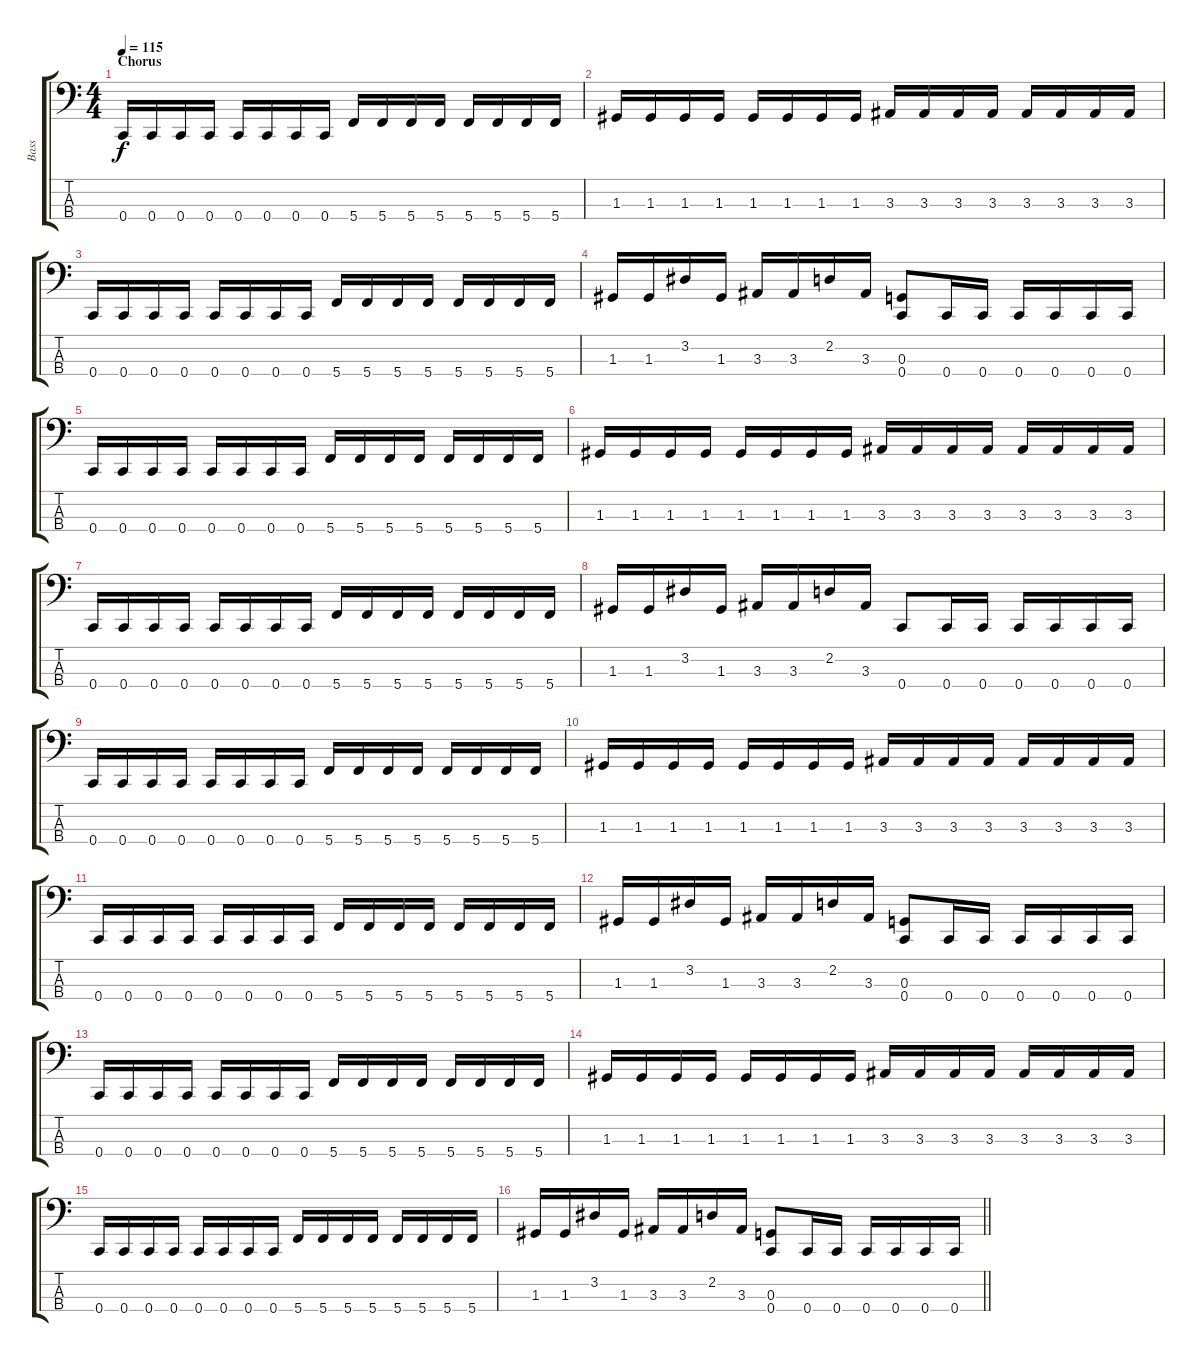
\track ("Bass" "Bass") {instrument electricbasspick}
\staff {score tabs}
\tuning (F2 C2 G1 C1) {hide}
\ts (4 4)
\section ("" "Chorus")
\tempo 115
\clef f4
\ks c
0.4.16{dy f} 0.4.16 0.4.16 0.4.16 0.4.16 0.4.16 0.4.16 0.4.16 5.4.16 5.4.16 5.4.16 5.4.16 5.4.16 5.4.16 5.4.16 5.4.16 |
1.3.16 1.3.16 1.3.16 1.3.16 1.3.16 1.3.16 1.3.16 1.3.16 3.3.16 3.3.16 3.3.16 3.3.16 3.3.16 3.3.16 3.3.16 3.3.16 |
0.4.16 0.4.16 0.4.16 0.4.16 0.4.16 0.4.16 0.4.16 0.4.16 5.4.16 5.4.16 5.4.16 5.4.16 5.4.16 5.4.16 5.4.16 5.4.16 |
1.3.16 1.3.16 3.2.16 1.3.16 3.3.16 3.3.16 2.2.16 3.3.16 (0.3 0.4).8 0.4.16 0.4.16 0.4.16 0.4.16 0.4.16 0.4.16 |
0.4.16 0.4.16 0.4.16 0.4.16 0.4.16 0.4.16 0.4.16 0.4.16 5.4.16 5.4.16 5.4.16 5.4.16 5.4.16 5.4.16 5.4.16 5.4.16 |
1.3.16 1.3.16 1.3.16 1.3.16 1.3.16 1.3.16 1.3.16 1.3.16 3.3.16 3.3.16 3.3.16 3.3.16 3.3.16 3.3.16 3.3.16 3.3.16 |
0.4.16 0.4.16 0.4.16 0.4.16 0.4.16 0.4.16 0.4.16 0.4.16 5.4.16 5.4.16 5.4.16 5.4.16 5.4.16 5.4.16 5.4.16 5.4.16 |
1.3.16 1.3.16 3.2.16 1.3.16 3.3.16 3.3.16 2.2.16 3.3.16 0.4.8 0.4.16 0.4.16 0.4.16 0.4.16 0.4.16 0.4.16 |
0.4.16 0.4.16 0.4.16 0.4.16 0.4.16 0.4.16 0.4.16 0.4.16 5.4.16 5.4.16 5.4.16 5.4.16 5.4.16 5.4.16 5.4.16 5.4.16 |
1.3.16 1.3.16 1.3.16 1.3.16 1.3.16 1.3.16 1.3.16 1.3.16 3.3.16 3.3.16 3.3.16 3.3.16 3.3.16 3.3.16 3.3.16 3.3.16 |
0.4.16 0.4.16 0.4.16 0.4.16 0.4.16 0.4.16 0.4.16 0.4.16 5.4.16 5.4.16 5.4.16 5.4.16 5.4.16 5.4.16 5.4.16 5.4.16 |
1.3.16 1.3.16 3.2.16 1.3.16 3.3.16 3.3.16 2.2.16 3.3.16 (0.3 0.4).8 0.4.16 0.4.16 0.4.16 0.4.16 0.4.16 0.4.16 |
0.4.16 0.4.16 0.4.16 0.4.16 0.4.16 0.4.16 0.4.16 0.4.16 5.4.16 5.4.16 5.4.16 5.4.16 5.4.16 5.4.16 5.4.16 5.4.16 |
1.3.16 1.3.16 1.3.16 1.3.16 1.3.16 1.3.16 1.3.16 1.3.16 3.3.16 3.3.16 3.3.16 3.3.16 3.3.16 3.3.16 3.3.16 3.3.16 |
0.4.16 0.4.16 0.4.16 0.4.16 0.4.16 0.4.16 0.4.16 0.4.16 5.4.16 5.4.16 5.4.16 5.4.16 5.4.16 5.4.16 5.4.16 5.4.16 |
\barLineRight lightlight
1.3.16 1.3.16 3.2.16 1.3.16 3.3.16 3.3.16 2.2.16 3.3.16 (0.3 0.4).8 0.4.16 0.4.16 0.4.16 0.4.16 0.4.16 0.4.16
